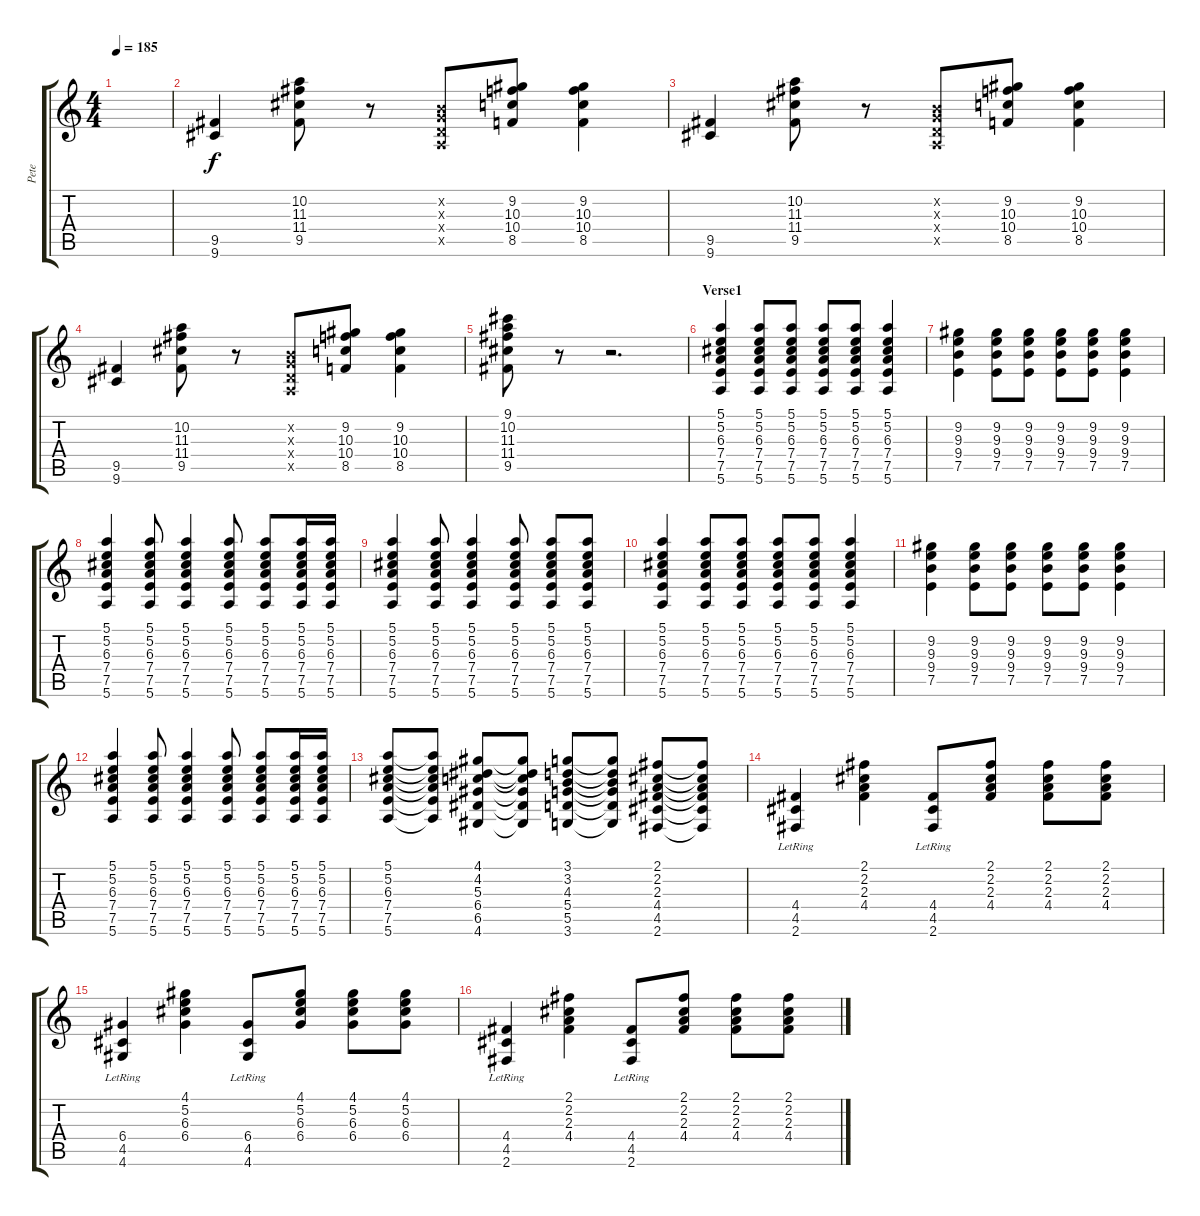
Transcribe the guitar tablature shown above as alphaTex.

\track ("Pete" "Pete") {instrument overdrivenguitar}
\staff {score tabs}
\tuning (E4 B3 G3 D3 A2 E2) {hide}
\ts (4 4)
\tempo 185
\clef g2
\ks c
|
(9.5 9.6).4 (10.2 11.3 11.4 9.5).8 r.8 (0.2{x} 0.3{x} 0.4{x} 0.5{x}).8 (9.2 10.3 10.4 8.5).8 (9.2 10.3 10.4 8.5).4 |
(9.5 9.6).4 (10.2 11.3 11.4 9.5).8 r.8 (0.2{x} 0.3{x} 0.4{x} 0.5{x}).8 (9.2 10.3 10.4 8.5).8 (9.2 10.3 10.4 8.5).4 |
(9.5 9.6).4 (10.2 11.3 11.4 9.5).8 r.8 (0.2{x} 0.3{x} 0.4{x} 0.5{x}).8 (9.2 10.3 10.4 8.5).8 (9.2 10.3 10.4 8.5).4 |
(9.1 10.2 11.3 11.4 9.5).8 r.8 r.2{d} |
\section ("" "Verse1")
(5.1 5.2 6.3 7.4 7.5 5.6).4 (5.1 5.2 6.3 7.4 7.5 5.6).8 (5.1 5.2 6.3 7.4 7.5 5.6).8 (5.1 5.2 6.3 7.4 7.5 5.6).8 (5.1 5.2 6.3 7.4 7.5 5.6).8 (5.1 5.2 6.3 7.4 7.5 5.6).4 |
(9.2 9.3 9.4 7.5).4 (9.2 9.3 9.4 7.5).8 (9.2 9.3 9.4 7.5).8 (9.2 9.3 9.4 7.5).8 (9.2 9.3 9.4 7.5).8 (9.2 9.3 9.4 7.5).4 |
(5.1 5.2 6.3 7.4 7.5 5.6).4 (5.1 5.2 6.3 7.4 7.5 5.6).8 (5.1 5.2 6.3 7.4 7.5 5.6).4 (5.1 5.2 6.3 7.4 7.5 5.6).8 (5.1 5.2 6.3 7.4 7.5 5.6).8 (5.1 5.2 6.3 7.4 7.5 5.6).16 (5.1 5.2 6.3 7.4 7.5 5.6).16 |
(5.1 5.2 6.3 7.4 7.5 5.6).4 (5.1 5.2 6.3 7.4 7.5 5.6).8 (5.1 5.2 6.3 7.4 7.5 5.6).4 (5.1 5.2 6.3 7.4 7.5 5.6).8 (5.1 5.2 6.3 7.4 7.5 5.6).8 (5.1 5.2 6.3 7.4 7.5 5.6).8 |
(5.1 5.2 6.3 7.4 7.5 5.6).4 (5.1 5.2 6.3 7.4 7.5 5.6).8 (5.1 5.2 6.3 7.4 7.5 5.6).8 (5.1 5.2 6.3 7.4 7.5 5.6).8 (5.1 5.2 6.3 7.4 7.5 5.6).8 (5.1 5.2 6.3 7.4 7.5 5.6).4 |
(9.2 9.3 9.4 7.5).4 (9.2 9.3 9.4 7.5).8 (9.2 9.3 9.4 7.5).8 (9.2 9.3 9.4 7.5).8 (9.2 9.3 9.4 7.5).8 (9.2 9.3 9.4 7.5).4 |
(5.1 5.2 6.3 7.4 7.5 5.6).4 (5.1 5.2 6.3 7.4 7.5 5.6).8 (5.1 5.2 6.3 7.4 7.5 5.6).4 (5.1 5.2 6.3 7.4 7.5 5.6).8 (5.1 5.2 6.3 7.4 7.5 5.6).8 (5.1 5.2 6.3 7.4 7.5 5.6).16 (5.1 5.2 6.3 7.4 7.5 5.6).16 |
(5.1 5.2 6.3 7.4 7.5 5.6).8 (5.1{t} 5.2{t} 6.3{t} 7.4{t} 7.5{t} 5.6{t}).8 (4.1 4.2 5.3 6.4 6.5 4.6).8 (4.1{t} 4.2{t} 5.3{t} 6.4{t} 6.5{t} 4.6{t}).8 (3.1 3.2 4.3 5.4 5.5 3.6).8 (3.1{t} 3.2{t} 4.3{t} 5.4{t} 5.5{t} 3.6{t}).8 (2.1 2.2 2.3 4.4 4.5 2.6).8 (2.1{t} 2.2{t} 2.3{t} 4.4{t} 4.5{t} 2.6{t}).8 |
(4.4 4.5{lr} 2.6{lr}).4 (2.1 2.2 2.3 4.4).4 (4.4 4.5{lr} 2.6{lr}).8 (2.1 2.2 2.3 4.4).8 (2.1 2.2 2.3 4.4).8 (2.1 2.2 2.3 4.4).8 |
(6.4 4.5{lr} 4.6{lr}).4 (4.1 5.2 6.3 6.4).4 (6.4 4.5{lr} 4.6{lr}).8 (4.1 5.2 6.3 6.4).8 (4.1 5.2 6.3 6.4).8 (4.1 5.2 6.3 6.4).8 |
(4.4 4.5{lr} 2.6{lr}).4 (2.1 2.2 2.3 4.4).4 (4.4 4.5{lr} 2.6{lr}).8 (2.1 2.2 2.3 4.4).8 (2.1 2.2 2.3 4.4).8 (2.1 2.2 2.3 4.4).8
